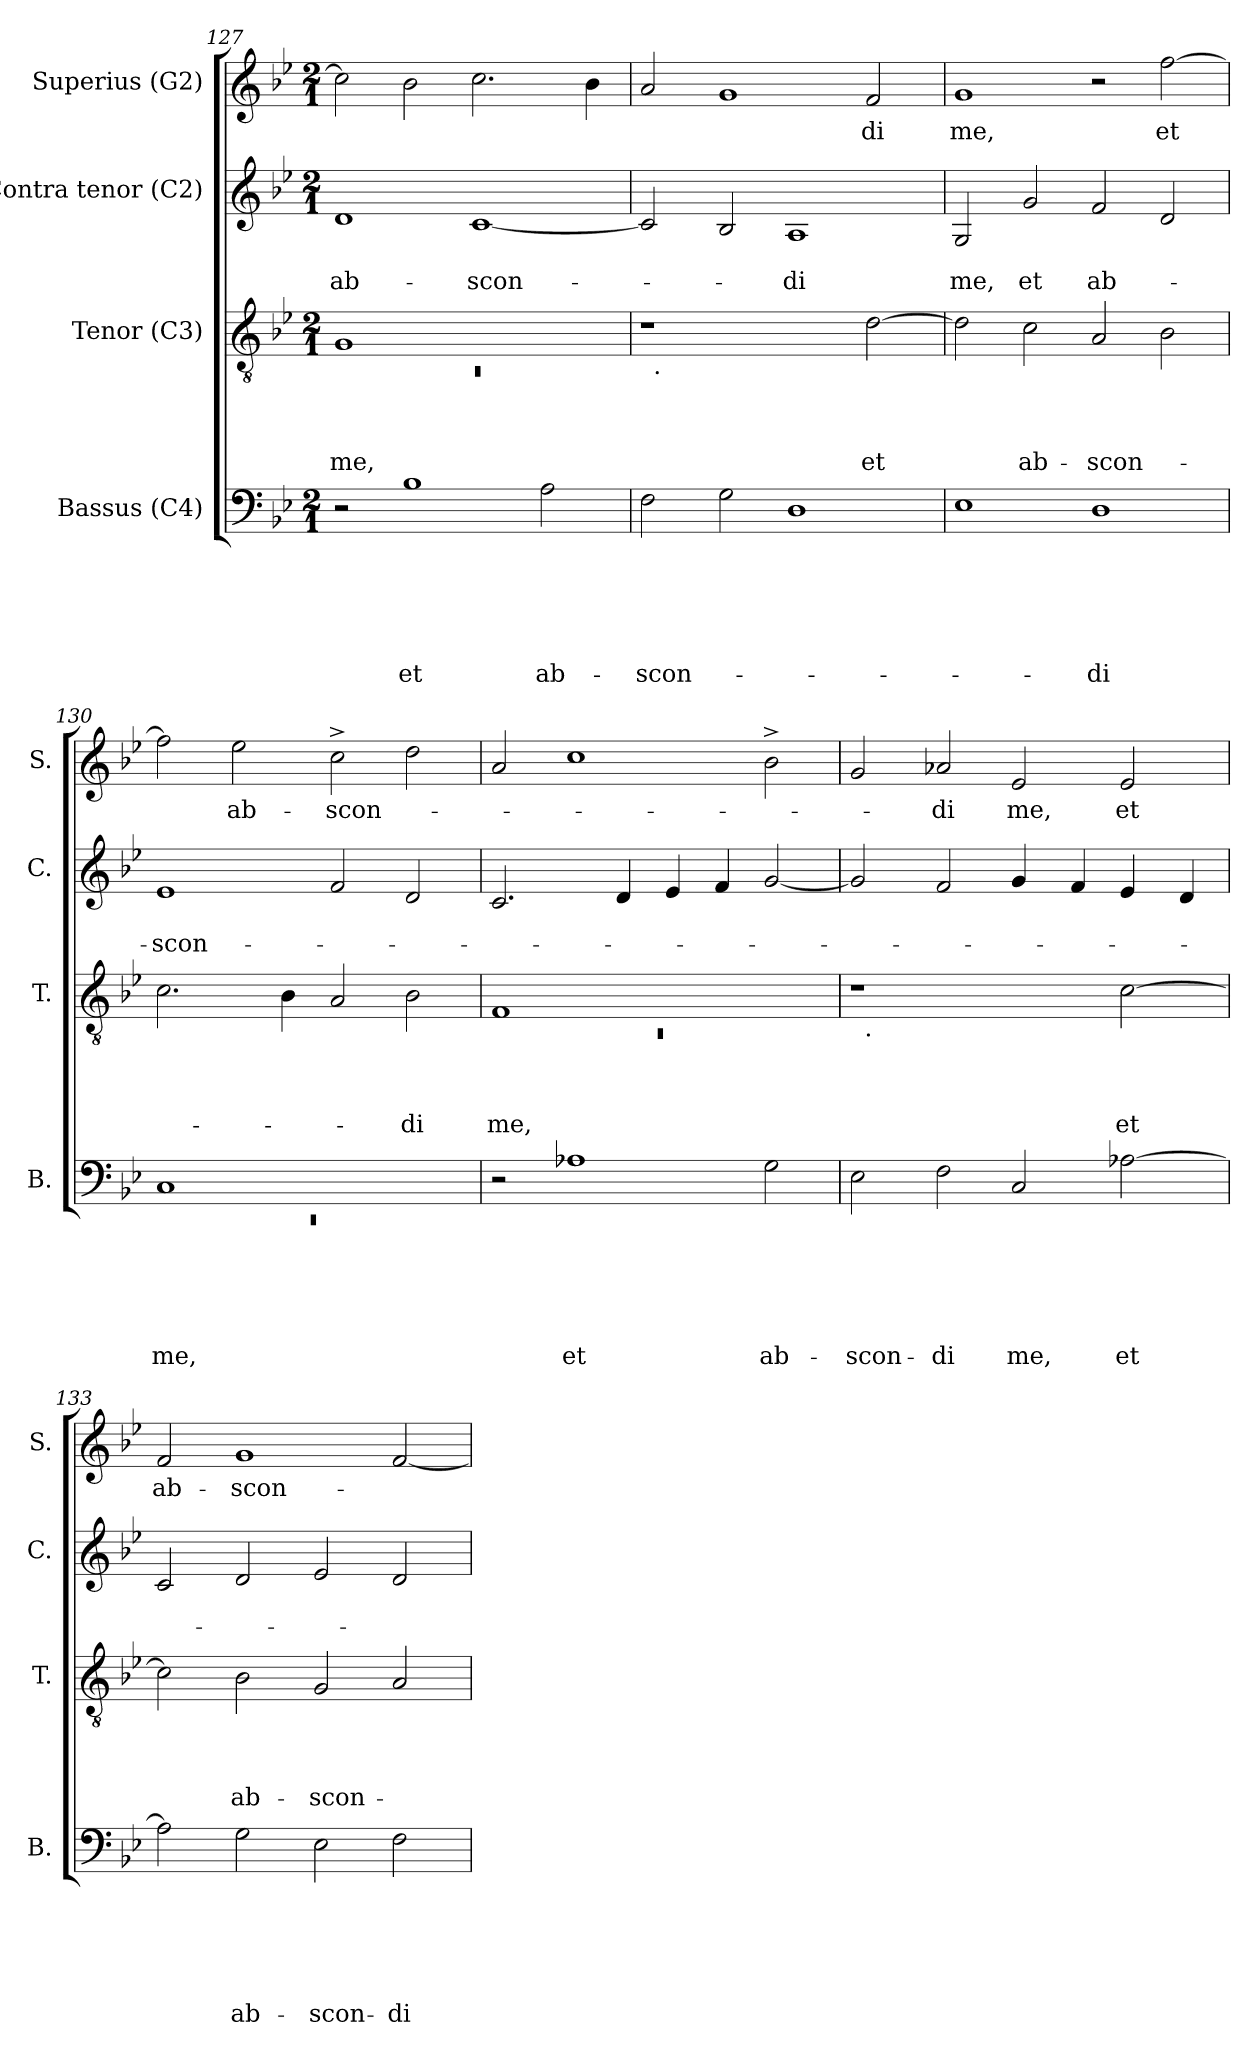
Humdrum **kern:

**kern	**text	**text	**text	**text	**text	**text	**kern	**text	**text	**text	**text	**kern	**text	**text	**kern	**text
*part4	*part4	*part4	*part4	*part4	*part4	*part4	*part3	*part3	*part3	*part3	*part3	*part2	*part2	*part2	*part1	*part1
*staff4	*staff4	*staff4	*staff4	*staff4	*staff4	*staff4	*staff3	*staff3	*staff3	*staff3	*staff3	*staff2	*staff2	*staff2	*staff1	*staff1
*I"Bassus (C4)	*	*	*	*	*	*	*I"Tenor (C3)	*	*	*	*	*I"Contra tenor (C2)	*	*	*I"Superius (G2)	*
*I'B.	*	*	*	*	*	*	*I'T.	*	*	*	*	*I'C.	*	*	*I'S.	*
*clefF4	*	*	*	*	*	*	*clefGv2	*	*	*	*	*clefG2	*	*	*clefG2	*
*k[b-e-]	*	*	*	*	*	*	*k[b-e-]	*	*	*	*	*k[b-e-]	*	*	*k[b-e-]	*
*B-:	*	*	*	*	*	*	*B-:	*	*	*	*	*B-:	*	*	*B-:	*
*M2/1	*	*	*	*	*	*	*M2/1	*	*	*	*	*M2/1	*	*	*M2/1	*
=127	=127	=127	=127	=127	=127	=127	=127	=127	=127	=127	=127	=127	=127	=127	=127	=127
*	*	*	*	*	*	*	*^	*	*	*	*	*	*	*	*	*
!	!	!	!	!	!	!	!	!LO:N:vis=1	!	!	!	!LO:LY:b	!	!	!LO:LY:b	!	!
2r	.	.	.	.	.	.	1G	0rC	.	.	.	me,	1d	.	ab-	2cc\]	.
!	!	!	!	!	!	!LO:LY:b	!	!	!	!	!	!	!	!	!	!	!
1B-	.	.	.	.	.	et	.	.	.	.	.	.	.	.	.	2b-\	.
!	!	!	!	!	!	!	!	!	!	!	!	!	!	!	!LO:LY:b	!	!
.	.	.	.	.	.	.	1ryy	.	.	.	.	.	[>1c	.	-scon-	2.cc\	.
!	!	!	!	!	!	!LO:LY:b	!	!	!	!	!	!	!	!	!	!	!
2A\	.	.	.	.	.	ab-	.	.	.	.	.	.	.	.	.	.	.
.	.	.	.	.	.	.	.	.	.	.	.	.	.	.	.	4b-\	.
!!LO:PB:g=z
=128	=128	=128	=128	=128	=128	=128	=128	=128	=128	=128	=128	=128	=128	=128	=128	=128	=128
!	!	!	!	!	!	!LO:LY:b	!	!	!	!	!	!	!	!	!	!	!
2F\	.	.	.	.	.	-scon-	1r	32ryy	.	.	.	.	2c/]	.	.	2a/	.
!	!	!	!	!	!	!	!	!LO:TX:b:t=.	!	!	!	!	!	!	!	!	!
.	.	.	.	.	.	.	.	1ryy	.	.	.	.	.	.	.	.	.
2G\	.	.	.	.	.	.	.	.	.	.	.	.	2B-/	.	.	1g	.
!	!	!	!	!	!	!	!	!	!	!	!	!	!	!	!LO:LY:b	!	!
1D	.	.	.	.	.	.	2ryy	.	.	.	.	.	1A	.	-di	.	.
.	.	.	.	.	.	.	.	2ryy	.	.	.	.	.	.	.	.	.
!	!	!	!	!	!	!	!	!	!	!	!	!LO:LY:b	!	!	!	!	!LO:LY:b
.	.	.	.	.	.	.	[>2d\	.	.	.	.	et	.	.	.	2f/	-di
.	.	.	.	.	.	.	.	4...ryy	.	.	.	.	.	.	.	.	.
=129	=129	=129	=129	=129	=129	=129	=129	=129	=129	=129	=129	=129	=129	=129	=129	=129	=129
!	!	!	!	!	!	!	!	!	!	!	!	!	!	!	!LO:LY:b	!	!LO:LY:b
*	*	*	*	*	*	*	*v	*v	*	*	*	*	*	*	*	*	*
1E-	.	.	.	.	.	.	2d\]	.	.	.	.	2G/	.	me,	1g	me,
!	!	!	!	!	!	!	!	!	!	!	!LO:LY:b	!	!	!LO:LY:b	!	!
.	.	.	.	.	.	.	2c\	.	.	.	ab-	2g/	.	et	.	.
!	!	!	!	!	!	!LO:LY:b	!	!	!	!	!LO:LY:b	!	!	!LO:LY:b	!	!
1D	.	.	.	.	.	-di	2A/	.	.	.	-scon-	2f/	.	ab-	2r	.
!	!	!	!	!	!	!	!	!	!	!	!	!	!	!	!	!LO:LY:b
.	.	.	.	.	.	.	2B-\	.	.	.	.	2d/	.	.	[>2ff\	et
=130	=130	=130	=130	=130	=130	=130	=130	=130	=130	=130	=130	=130	=130	=130	=130	=130
*^	*	*	*	*	*	*	*	*	*	*	*	*	*	*	*	*
!	!LO:N:vis=1	!	!	!	!	!	!LO:LY:b	!	!	!	!	!	!	!	!LO:LY:b	!	!
1C	0rEE	.	.	.	.	.	me,	2.c\	.	.	.	.	1e-	.	-scon-	2ff\]	.
!	!	!	!	!	!	!	!	!	!	!	!	!	!	!	!	!	!LO:LY:b
.	.	.	.	.	.	.	.	.	.	.	.	.	.	.	.	2ee-\	ab-
.	.	.	.	.	.	.	.	4B-\	.	.	.	.	.	.	.	.	.
!	!	!	!	!	!	!	!	!	!	!	!	!	!	!	!	!	!LO:LY:b
1ryy	.	.	.	.	.	.	.	2A/	.	.	.	.	2f/	.	.	2cc^>\	-scon-
!	!	!	!	!	!	!	!	!	!	!	!	!LO:LY:b	!	!	!	!	!
.	.	.	.	.	.	.	.	2B-\	.	.	.	-di	2d/	.	.	2dd\	.
*v	*v	*	*	*	*	*	*	*	*	*	*	*	*	*	*	*	*
=131	=131	=131	=131	=131	=131	=131	=131	=131	=131	=131	=131	=131	=131	=131	=131	=131
*	*	*	*	*	*	*	*^	*	*	*	*	*	*	*	*	*
!	!	!	!	!	!	!	!	!LO:N:vis=1	!	!	!	!LO:LY:b	!	!	!	!	!
2r	.	.	.	.	.	.	1F	0rC	.	.	.	me,	2.c/	.	.	2a/	.
!	!	!	!	!	!	!LO:LY:b	!	!	!	!	!	!	!	!	!	!	!
1A-	.	.	.	.	.	et	.	.	.	.	.	.	.	.	.	1cc	.
.	.	.	.	.	.	.	.	.	.	.	.	.	4d/	.	.	.	.
.	.	.	.	.	.	.	1ryy	.	.	.	.	.	4e-/	.	.	.	.
.	.	.	.	.	.	.	.	.	.	.	.	.	4f/	.	.	.	.
!	!	!	!	!	!	!LO:LY:b	!	!	!	!	!	!	!	!	!	!	!
2G\	.	.	.	.	.	ab-	.	.	.	.	.	.	[<2g/	.	.	2b-^>\	.
!!LO:LB:g=z
=132	=132	=132	=132	=132	=132	=132	=132	=132	=132	=132	=132	=132	=132	=132	=132	=132	=132
!	!	!	!	!	!	!LO:LY:b	!	!	!	!	!	!	!	!	!	!	!
2E-\	.	.	.	.	.	-scon-	1r	32ryy	.	.	.	.	2g/]	.	.	2g/	.
!	!	!	!	!	!	!	!	!LO:TX:b:t=.	!	!	!	!	!	!	!	!	!
.	.	.	.	.	.	.	.	1ryy	.	.	.	.	.	.	.	.	.
!	!	!	!	!	!	!LO:LY:b	!	!	!	!	!	!	!	!	!	!	!LO:LY:b
2F\	.	.	.	.	.	-di	.	.	.	.	.	.	2f/	.	.	2a-X/	-di
!	!	!	!	!	!	!LO:LY:b	!	!	!	!	!	!	!	!	!	!	!LO:LY:b
2C/	.	.	.	.	.	me,	2ryy	.	.	.	.	.	4g/	.	.	2e-/	me,
.	.	.	.	.	.	.	.	2ryy	.	.	.	.	.	.	.	.	.
.	.	.	.	.	.	.	.	.	.	.	.	.	4f/	.	.	.	.
!	!	!	!	!	!	!LO:LY:b	!	!	!	!	!	!LO:LY:b	!	!	!	!	!LO:LY:b
[>2A-X\	.	.	.	.	.	et	[>2c\	.	.	.	.	et	4e-/	.	.	2e-/	et
.	.	.	.	.	.	.	.	4...ryy	.	.	.	.	.	.	.	.	.
.	.	.	.	.	.	.	.	.	.	.	.	.	4d/	.	.	.	.
=133	=133	=133	=133	=133	=133	=133	=133	=133	=133	=133	=133	=133	=133	=133	=133	=133	=133
!	!	!	!	!	!	!	!	!	!	!	!	!	!	!	!	!	!LO:LY:b
*	*	*	*	*	*	*	*v	*v	*	*	*	*	*	*	*	*	*
2A-\]	.	.	.	.	.	.	2c\]	.	.	.	.	2c/	.	.	2f/	ab-
!	!	!	!	!	!	!LO:LY:b	!	!	!	!	!LO:LY:b	!	!	!	!	!LO:LY:b
2G\	.	.	.	.	.	ab-	2B-\	.	.	.	ab-	2d/	.	.	1g	-scon-
!	!	!	!	!	!	!LO:LY:b	!	!	!	!	!LO:LY:b	!	!	!	!	!
2E-\	.	.	.	.	.	-scon-	2G/	.	.	.	-scon-	2e-/	.	.	.	.
!	!	!	!	!	!	!LO:LY:b	!	!	!	!	!	!	!	!	!	!
2F\	.	.	.	.	.	-di	2A/	.	.	.	.	2d/	.	.	[<2f/	.
=	=	=	=	=	=	=	=	=	=	=	=	=	=	=	=	=
*-	*-	*-	*-	*-	*-	*-	*-	*-	*-	*-	*-	*-	*-	*-	*-	*-
